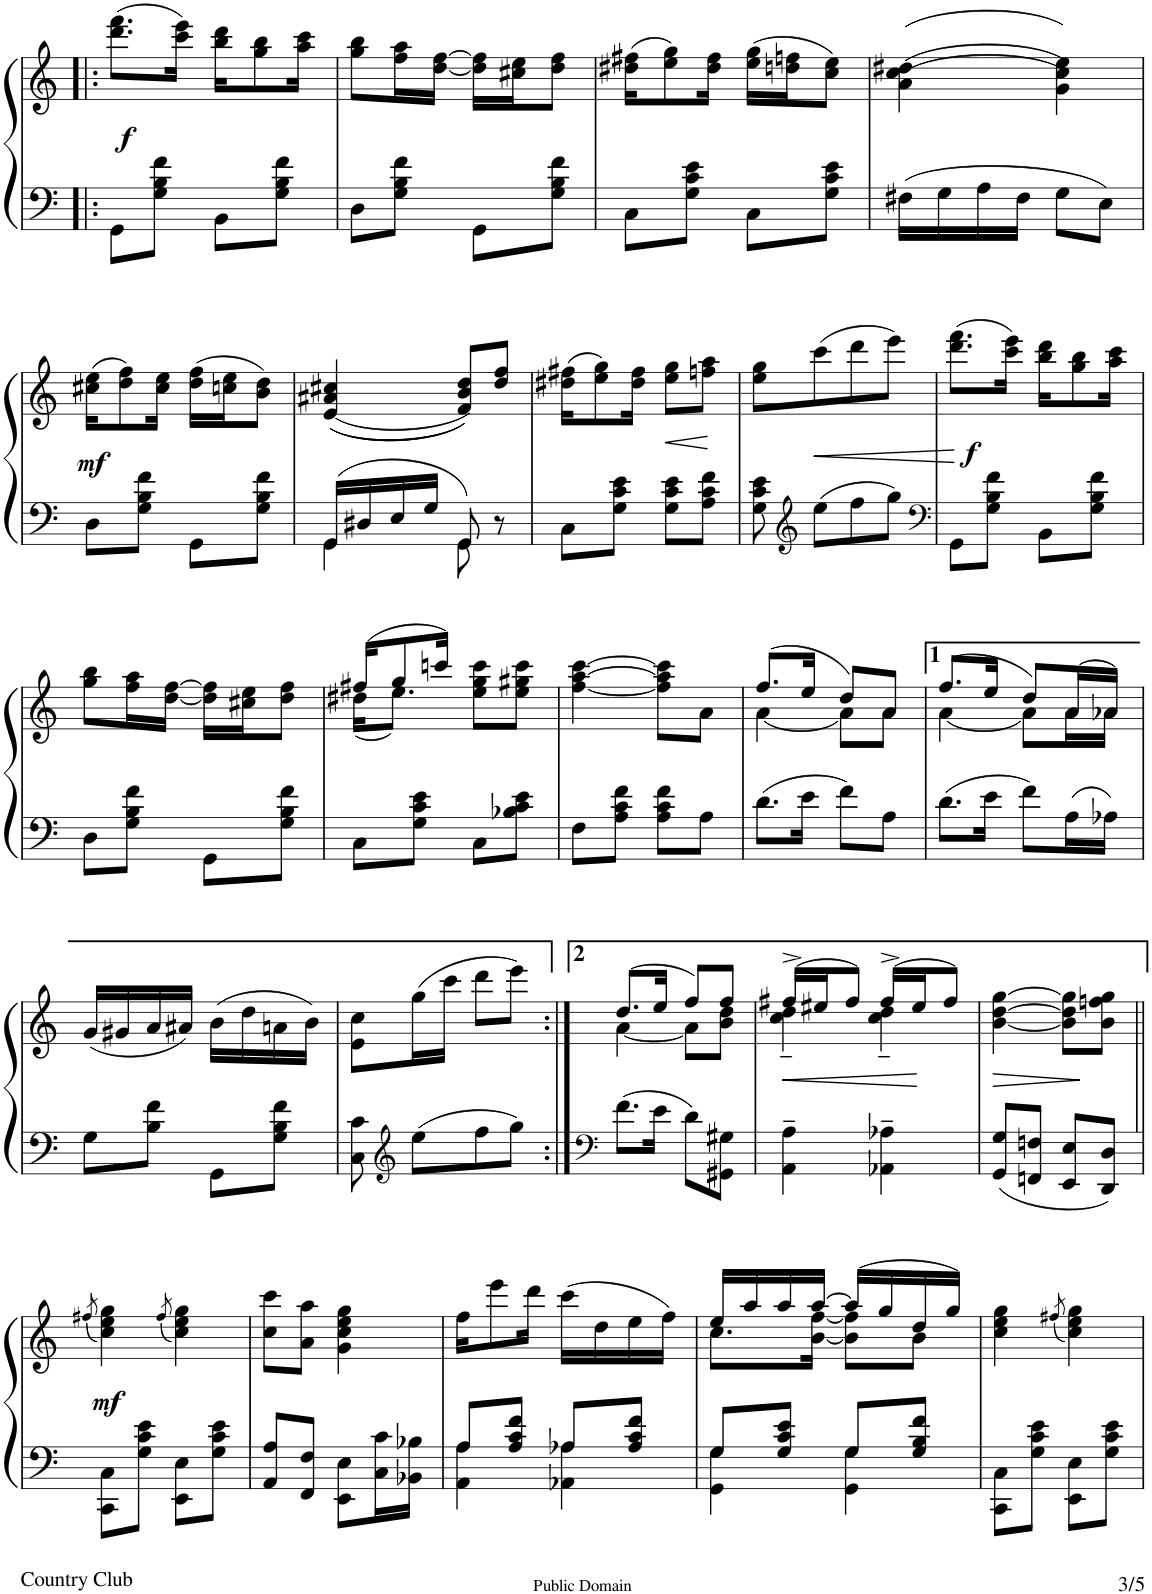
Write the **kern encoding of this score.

**kern	**kern	**dynam
*part1	*part1	*part1
*staff2	*staff1	*staff1/2
*I"PIANO.	*	*
*I'Pno	*	*
!!LO:PB:g=z
*clefF4	*clefG2	*
*k[]	*k[]	*
*M2/4	*M2/4	*
=22!|:	=22!|:	=22!|:
!	!	!LO:DY:b
8GG\L	(8.ddd\ 8.fff\L	f
8G\ 8B\ 8f\J	.	.
.	16ccc\ 16eee\Jk)	.
8BB\L	16bb\ 16ddd\KL	.
.	8gg\ 8bb\	.
8G\ 8B\ 8f\J	.	.
.	16aa\ 16ccc\Jk	.
=23	=23	=23
8D\L	8gg\ 8bb\L	.
8G\ 8B\ 8f\J	16ff\ 16aa\L	.
.	[16dd\ [16ff\JJ	.
8GG\L	16dd\] 16ff\]LL	.
.	16cc#X\ 16ee\J	.
8G\ 8B\ 8f\J	8dd\ 8ff\J	.
=24	=24	=24
8C\L	(16dd#X\ 16ff#X\KL	.
.	8ee\ 8gg\)	.
8G\ 8c\ 8e\J	.	.
.	16dd#\ 16ff#\Jk	.
8C\L	(16ee\ 16gg\LL	.
.	16ddn\ 16ffn\J	.
8G\ 8c\ 8e\J	8cc\ 8ee\J)	.
=25	=25	=25
16F#X\LL	(((4a\ 4cc\ 4dd#X\	.
16G\	.	.
16A\	.	.
16F#\JJ	.	.
8G\L	4g\ 4cc\ 4ee\)))	.
8E\J	.	.
!!LO:LB:g=z
=26	=26	=26
!	!	!LO:DY:b
8D\L	(16cc#X\ 16ee\KL	mf
.	8dd\ 8ff\)	.
8G\ 8B\ 8f\J	.	.
.	16cc#\ 16ee\Jk	.
8GG\L	(16dd\ 16ff\LL	.
.	16ccn\ 16ee\J	.
8G\ 8B\ 8f\J	8b\ 8dd\J)	.
=27	=27	=27
*^	*	*
16GG/LL	4GG\	(((4e/ 4a#X/ 4cc#X/	.
16D#X/	.	.	.
16E/	.	.	.
16G/JJ	.	.	.
8GG/	8GG\	8f/ 8b/ 8dd/L)))	.
8r	8ryy	8dd/ 8ff/J	.
*v	*v	*	*
=28	=28	=28
8C\L	(16dd#X\ 16ff#X\KL	.
.	8ee\ 8gg\)	.
8G\ 8c\ 8e\J	.	.
.	16dd#\ 16ff#\Jk	.
!	!	!LO:HP:b
8G\ 8c\ 8e\L	8ee\ 8gg\L	<
8A\ 8c\ 8f\J	8ffn\ 8aa\J	.
.	.	[
=29	=29	=29
8G\ 8c\ 8e\	8ee\ 8gg\L	.
*clefG2	*	*
!	!	!LO:HP:b
8ee\L	(8ccc\	<
8ff\	8ddd\	.
8gg\J	8eee\J)	.
.	.	[
=30	=30	=30
*clefF4	*	*
!	!	!LO:DY:b
8GG\L	(8.ddd\ 8.fff\L	f
8G\ 8B\ 8f\J	.	.
.	16ccc\ 16eee\Jk)	.
8BB\L	16bb\ 16ddd\KL	.
.	8gg\ 8bb\	.
8G\ 8B\ 8f\J	.	.
.	16aa\ 16ccc\Jk	.
!!LO:LB:g=z
=31	=31	=31
8D\L	8gg\ 8bb\L	.
8G\ 8B\ 8f\J	16ff\ 16aa\L	.
.	[16dd\ [16ff\JJ	.
8GG\L	16dd\] 16ff\]LL	.
.	16cc#X\ 16ee\J	.
8G\ 8B\ 8f\J	8dd\ 8ff\J	.
=32	=32	=32
*	*^	*
8C\L	(16ff#X/KL	(16dd#X\KL	.
.	8gg/	8.ee\J)	.
8G\ 8c\ 8e\J	.	.	.
.	16cccn/Jk)	.	.
8C\L	8ee\ 8gg\ 8ccc\L	4ryy	.
8B-X\ 8c\ 8e\J	8ee\ 8gg#X\ 8ccc\J	.	.
*	*v	*v	*
=33	=33	=33
8F\L	[4ff\ [4aa\ [4ccc\	.
8A\ 8c\ 8f\J	.	.
8A\ 8c\ 8f\L	8ff\] 8aa\] 8ccc\]L	.
8A\J	8a\J	.
=34	=34	=34
*	*^	*
8.d\L	(8.ff/L	[4a\	.
16e\Jk	16ee/Jk	.	.
8f\L	8dd/L)	8a\L]	.
8A\J	8a/J	8a\J	.
=35	=35	=35	=35
8.d\L	(8.ff/L	[4a\	.
16e\Jk	16ee/Jk	.	.
8f\L	8dd/L)	8a\L]	.
16A\L	(16a/L	16a\L	.
16A-X\JJ	16a-X/JJ)	16a-\JJ	.
*	*v	*v	*
!!LO:LB:g=z
=36	=36	=36
8G\L	(16g/LL	.
.	16g#X/	.
8B\ 8f\J	16a/	.
.	16a#X/JJ)	.
8GG\L	(16b\LL	.
.	16dd\	.
8G\ 8B\ 8f\J	16an\	.
.	16b\JJ)	.
=37	=37	=37
8C\ 8c\	8e\ 8cc\L	.
*clefG2	*	*
8ee\L	(16gg\L	.
.	16ccc\JJ	.
8ff\	8ddd\L	.
8gg\J	8eee\J)	.
=38:|!	=38:|!	=38:|!
*clefF4	*	*
*	*^	*
8.f\L	(8.dd/L	[4a\	.
16e\Jk	16ee/Jk	.	.
8d\L	8ff/L)	8a\L]	.
8GG#X\ 8G#X\J	8ff/J	8b\ 8dd\J	.
=39	=39	=39	=39
!	!	!	!LO:HP:b
4AA\~> 4A\~>	(16ff#X^>/LL	4cc\~< 4dd\~<	<
.	16ee#X/J	.	.
.	8ff#/J)	.	.
4AA-X\~> 4A-X\~>	(16ff#^/LL	4cc\~< 4dd\~<	.
.	16ee#/J	.	.
.	8ff#/J)	.	[
*	*v	*v	*
=40	=40	=40
!	!	!LO:HP:b
8GG/ 8G/L	[4b\ [4dd\ [4gg\	>
8FFn/ 8Fn/J	.	.
8EE/ 8E/L	8b\] 8dd\] 8gg\]L	.
8DD/ 8D/J	8b\ 8ffn\ 8gg\J	.
.	.	]
!!LO:LB:g=z
=41||	=41||	=41||
.	(8qff#X/	.
!	!	!LO:DY:b
8CC\ 8C\L	4cc\ 4ee\ 4gg\)	mf
8G\ 8c\ 8e\J	.	.
.	(8qff#/	.
8EE\ 8E\L	4cc\ 4ee\ 4gg\)	.
8G\ 8c\ 8e\J	.	.
=42	=42	=42
8AA/ 8A/L	8cc\ 8ccc\L	.
8FF/ 8F/J	8a\ 8aa\J	.
8EE\ 8E\L	4g\ 4cc\ 4ee\ 4gg\	.
16C\ 16c\L	.	.
16BB-X\ 16B-X\JJ	.	.
=43	=43	=43
*^	*	*
8A/L	4AA\ 4A\	16ff\KL	.
.	.	8eee\	.
8A/ 8c/ 8f/J	.	.	.
.	.	16ddd\Jk	.
8A-X/L	4AA-X\ 4A-\	(16ccc\LL	.
.	.	16dd\	.
8A-/ 8c/ 8f/J	.	16ee\	.
.	.	16ff\JJ)	.
=44	=44	=44	=44
*	*	*^	*
8G/L	4GG\ 4G\	16ee/LL	8.cc\L	.
.	.	16aa/	.	.
8G/ 8c/ 8e/J	.	16aa/	.	.
.	.	[16aa/JJ	[16b\ [16ff\Jk	.
8G/L	4GG\ 4G\	(16aa/LL]	8b\] 8ff\]L	.
.	.	16gg/	.	.
8G/ 8B/ 8f/J	.	16dd/	8b\J	.
.	.	16gg/JJ)	.	.
*v	*v	*	*	*
*	*v	*v	*
=45	=45	=45
8CC\ 8C\L	4cc\ 4ee\ 4gg\	.
8G\ 8c\ 8e\J	.	.
.	(8qff#X/	.
8EE\ 8E\L	4cc\ 4ee\ 4gg\)	.
8G\ 8c\ 8e\J	.	.
=	=	=
*-	*-	*-
